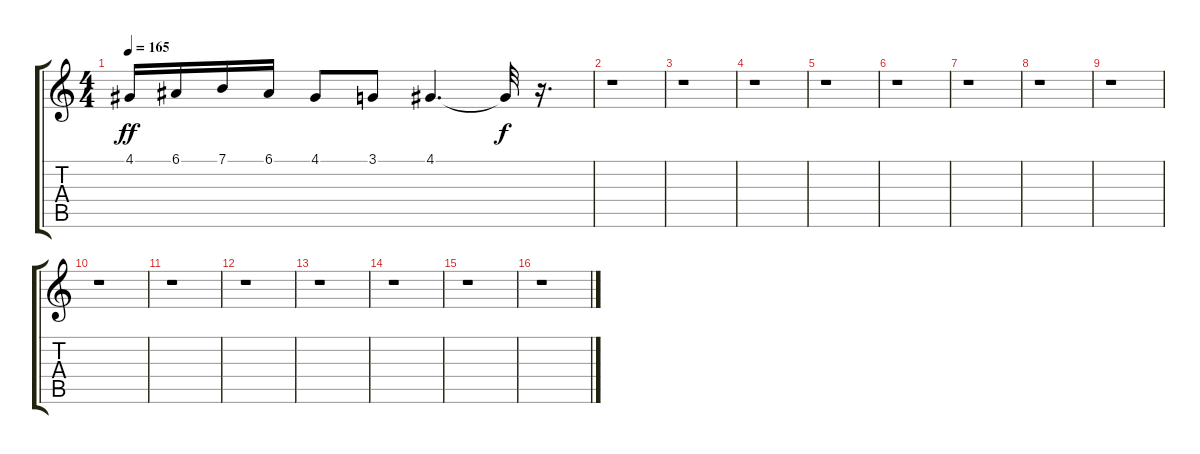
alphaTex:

\track (" " " ") {instrument frenchhorn}
\staff {score tabs}
\tuning (E4 B3 G3 D3 A2 E2) {hide}
\ts (4 4)
\tempo 165
\clef g2
\ks c
4.1.16{dy ff} 6.1.16 7.1.16 6.1.16 4.1.8 3.1.8 4.1.4{d} 4.1{t}.32{dy f} r.16{d} |
r.1 |
r.1 |
r.1 |
r.1 |
r.1 |
r.1 |
r.1 |
r.1 |
r.1 |
r.1 |
r.1 |
r.1 |
r.1 |
r.1 |
r.1
